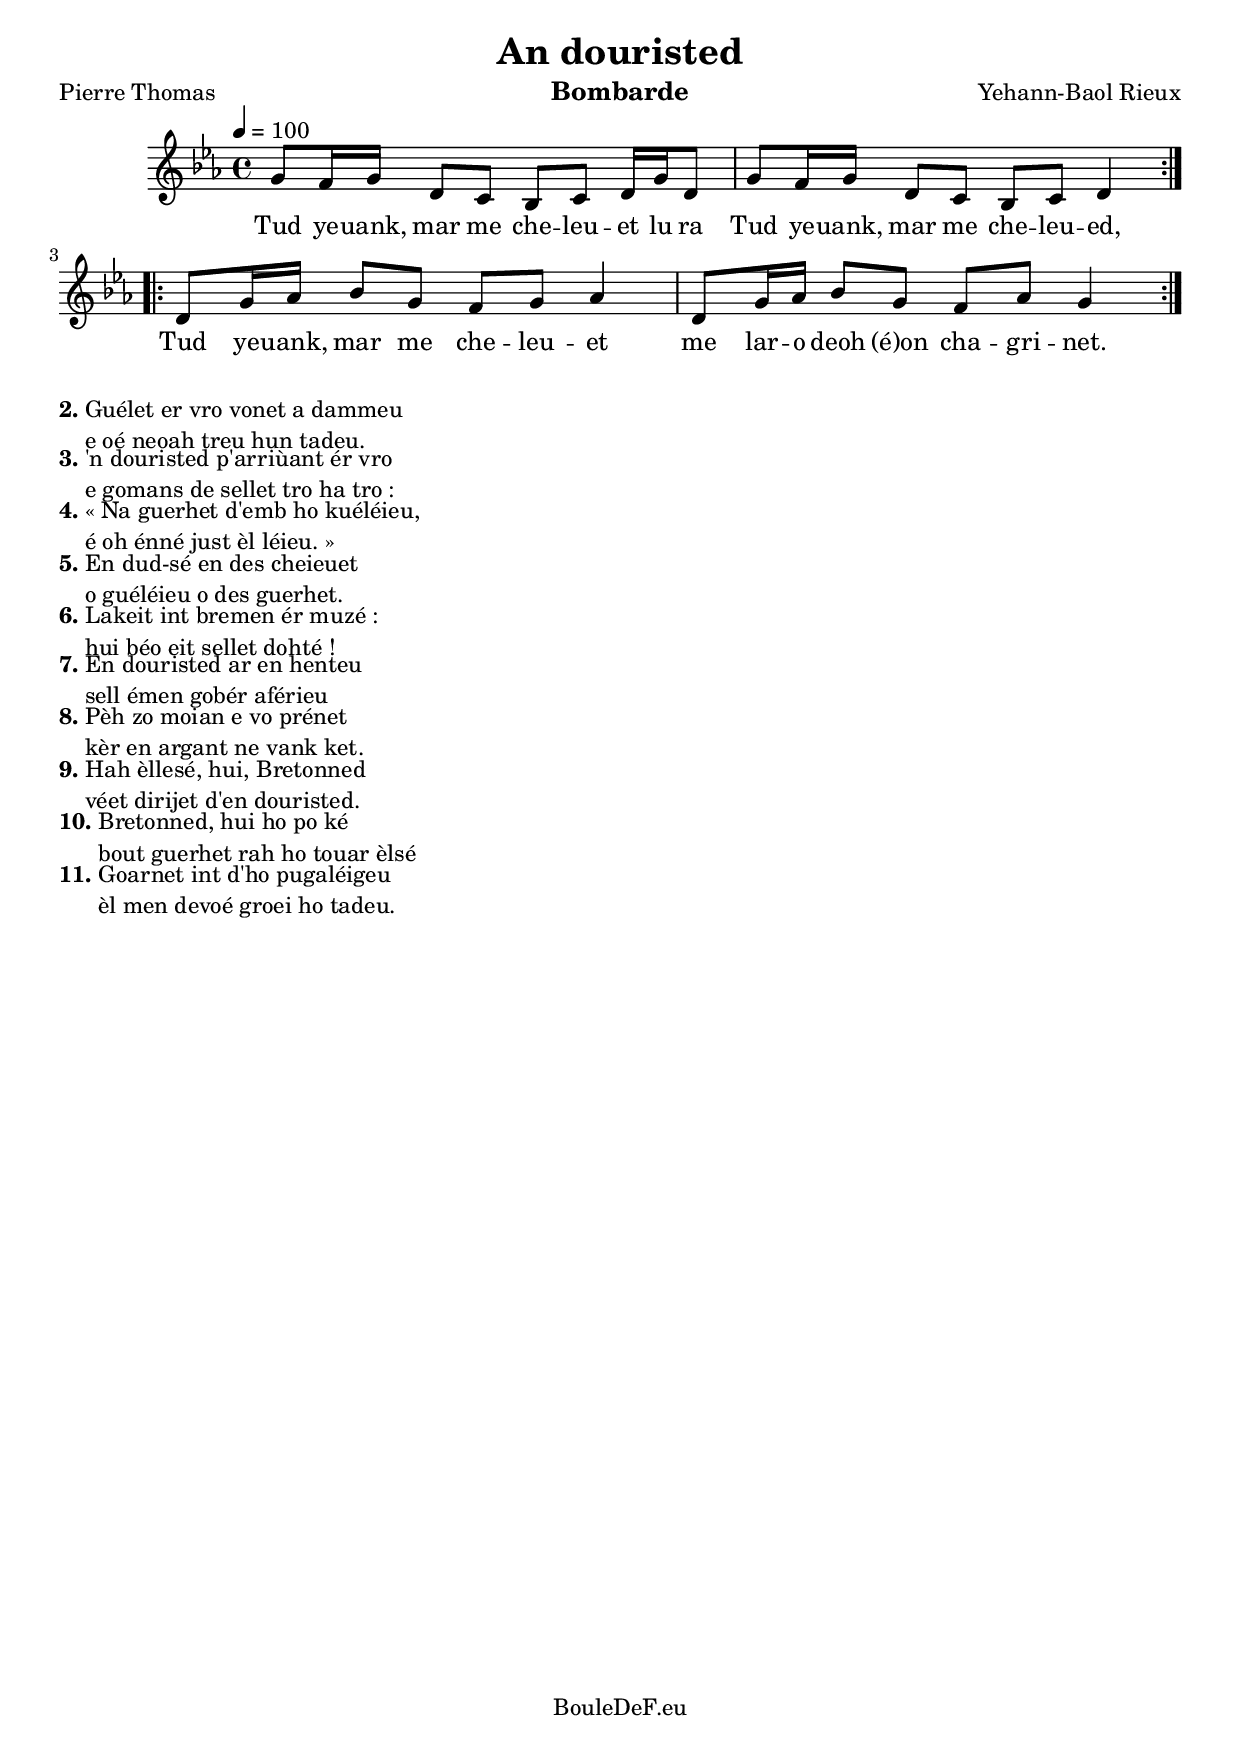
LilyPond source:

\version "2.16.0"
\include "italiano.ly"

\header {
	title = "An douristed"
	composer = "Yehann-Baol Rieux"
	poet = "Pierre Thomas"
  instrument = "Bombarde"
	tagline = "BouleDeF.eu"
}

\score {
	\new Staff \relative sib {
		\clef "treble"
		\key mib \major
		\time 4/4
		\tempo 4 = 100

		\repeat volta 2 {
			| sol'8 fa16 sol re8 do sib do re16 sol re8
			| sol fa16 sol re8 do sib do re4
		}
		\repeat volta 2 {
			| re8 sol16 lab sib8 sol fa sol lab4
			| re,8 sol16 lab sib8 sol fa lab sol4
		}
	}
	\addlyrics {
		| Tud ye -- uank, mar me che -- leu -- et lu ra
		| Tud ye -- uank, mar me che -- leu -- ed,
		| Tud ye -- uank, mar me che -- leu -- et
		| me lar -- o deoh (é)on cha -- gri -- net.
	}
	\layout {}
	\midi {}
}

\markup {
	\column {
		\line {
			\bold "2."
			\column {
				"Guélet er vro vonet a dammeu"
				"e oé neoah treu hun tadeu."
			}
		}
		\line {
			\bold "3."
			\column {
				"'n douristed p'arriùant ér vro"
				"e gomans de sellet tro ha tro :"
			}
		}
		\line {
			\bold "4."
			\column {
				"« Na guerhet d'emb ho kuéléieu,"
				"é oh énné just èl léieu. »"
			}
		}
		\line {
			\bold "5."
			\column {
				"En dud-sé en des cheieuet"
				"o guéléieu o des guerhet."
			}
		}
		\line {
			\bold "6."
			\column {
				"Lakeit int bremen ér muzé :"
				"hui béo eit sellet dohté !"
			}
		}
		\line {
			\bold "7."
			\column {
				"En douristed ar en henteu"
				"sell émen gobér aférieu"
			}
		}
		\line {
			\bold "8."
			\column {
				"Pèh zo moian e vo prénet"
				"kèr en argant ne vank ket."
			}
		}
		\line {
			\bold "9."
			\column {
				"Hah èllesé, hui, Bretonned"
				"véet dirijet d'en douristed."
			}
		}
		\line {
			\bold "10."
			\column {
				"Bretonned, hui ho po ké"
				"bout guerhet rah ho touar èlsé"
			}
		}
		\line {
			\bold "11."
			\column {
				"Goarnet int d'ho pugaléigeu"
				"èl men devoé groei ho tadeu."
			}
		}
	}
}
